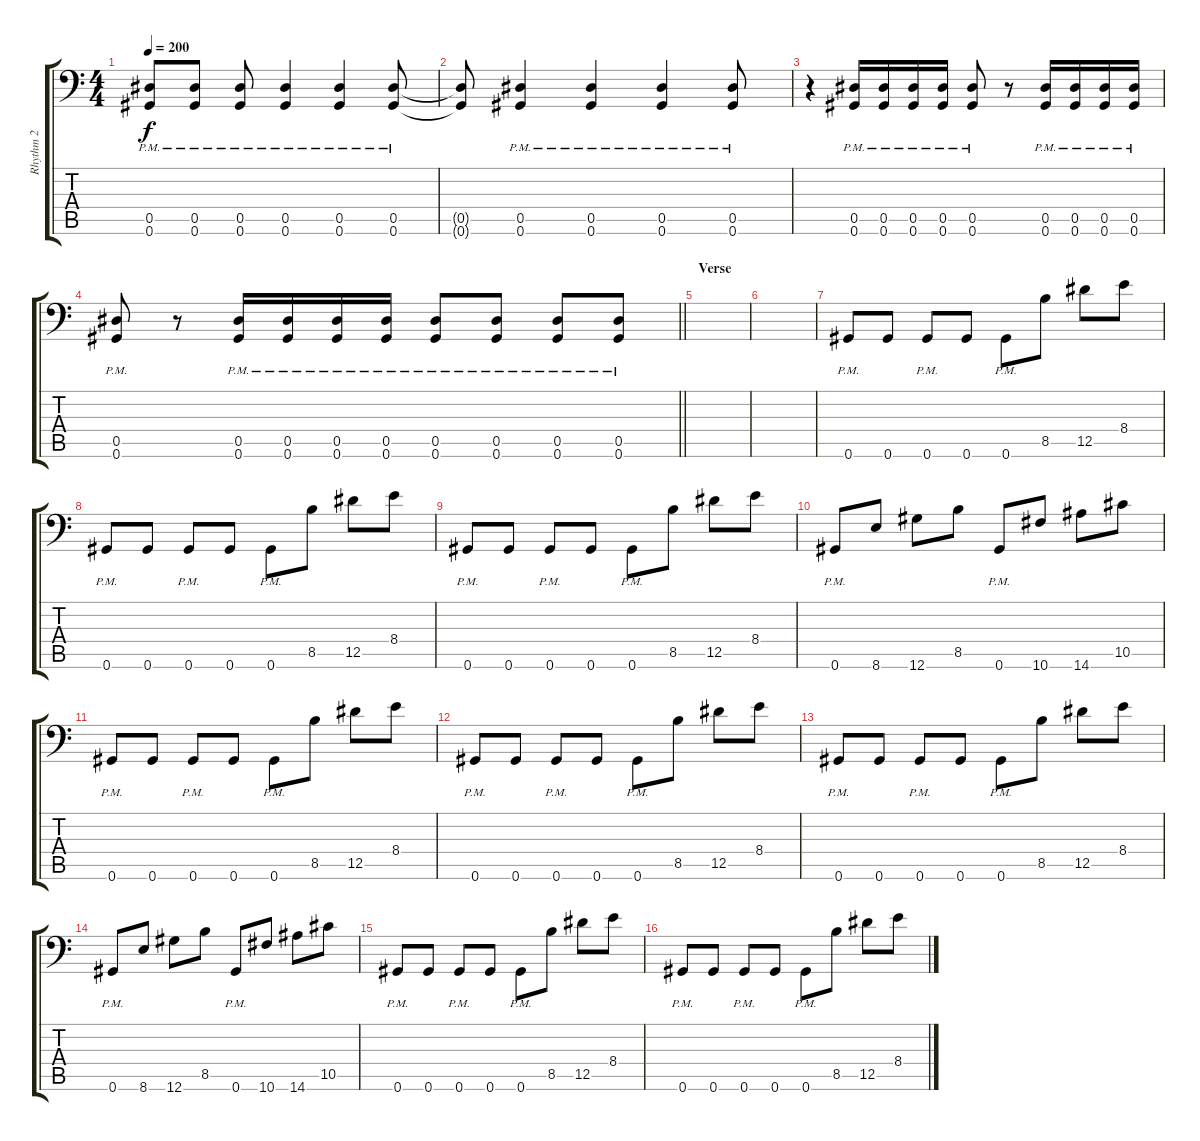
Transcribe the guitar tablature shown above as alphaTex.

\track ("Rhythm 2" "Rhythm 2") {instrument distortionguitar}
\staff {score tabs}
\tuning (Bb3 F3 Db3 Ab2 Eb2 Ab1) {hide}
\ts (4 4)
\tempo 200
\clef f4
\ks c
(0.5{pm} 0.6{pm}).8{dy f} (0.5{pm} 0.6{pm}).8 (0.5{pm} 0.6{pm}).8 (0.5{pm} 0.6{pm}).4 (0.5{pm} 0.6{pm}).4 (0.5{pm} 0.6{pm}).8 |
(0.5{t} 0.6{t}).8 (0.5{pm} 0.6{pm}).4 (0.5{pm} 0.6{pm}).4 (0.5{pm} 0.6{pm}).4 (0.5{pm} 0.6{pm}).8 |
r.4 (0.5{pm} 0.6{pm}).16 (0.5{pm} 0.6{pm}).16 (0.5{pm} 0.6{pm}).16 (0.5{pm} 0.6{pm}).16 (0.5{pm} 0.6{pm}).8 r.8 (0.5{pm} 0.6{pm}).16 (0.5{pm} 0.6{pm}).16 (0.5{pm} 0.6{pm}).16 (0.5{pm} 0.6{pm}).16 |
\barLineRight lightlight
(0.5{pm} 0.6{pm}).8 r.8 (0.5{pm} 0.6{pm}).16 (0.5{pm} 0.6{pm}).16 (0.5{pm} 0.6{pm}).16 (0.5{pm} 0.6{pm}).16 (0.5{pm} 0.6{pm}).8 (0.5{pm} 0.6{pm}).8 (0.5{pm} 0.6{pm}).8 (0.5{pm} 0.6{pm}).8 |
\section ("" "Verse")
|
|
0.6{pm}.8 0.6.8 0.6{pm}.8 0.6.8 0.6{pm}.8 8.5.8 12.5.8 8.4.8 |
0.6{pm}.8 0.6.8 0.6{pm}.8 0.6.8 0.6{pm}.8 8.5.8 12.5.8 8.4.8 |
0.6{pm}.8 0.6.8 0.6{pm}.8 0.6.8 0.6{pm}.8 8.5.8 12.5.8 8.4.8 |
0.6{pm}.8 8.6.8 12.6.8 8.5.8 0.6{pm}.8 10.6.8 14.6.8 10.5.8 |
0.6{pm}.8 0.6.8 0.6{pm}.8 0.6.8 0.6{pm}.8 8.5.8 12.5.8 8.4.8 |
0.6{pm}.8 0.6.8 0.6{pm}.8 0.6.8 0.6{pm}.8 8.5.8 12.5.8 8.4.8 |
0.6{pm}.8 0.6.8 0.6{pm}.8 0.6.8 0.6{pm}.8 8.5.8 12.5.8 8.4.8 |
0.6{pm}.8 8.6.8 12.6.8 8.5.8 0.6{pm}.8 10.6.8 14.6.8 10.5.8 |
0.6{pm}.8 0.6.8 0.6{pm}.8 0.6.8 0.6{pm}.8 8.5.8 12.5.8 8.4.8 |
0.6{pm}.8 0.6.8 0.6{pm}.8 0.6.8 0.6{pm}.8 8.5.8 12.5.8 8.4.8
